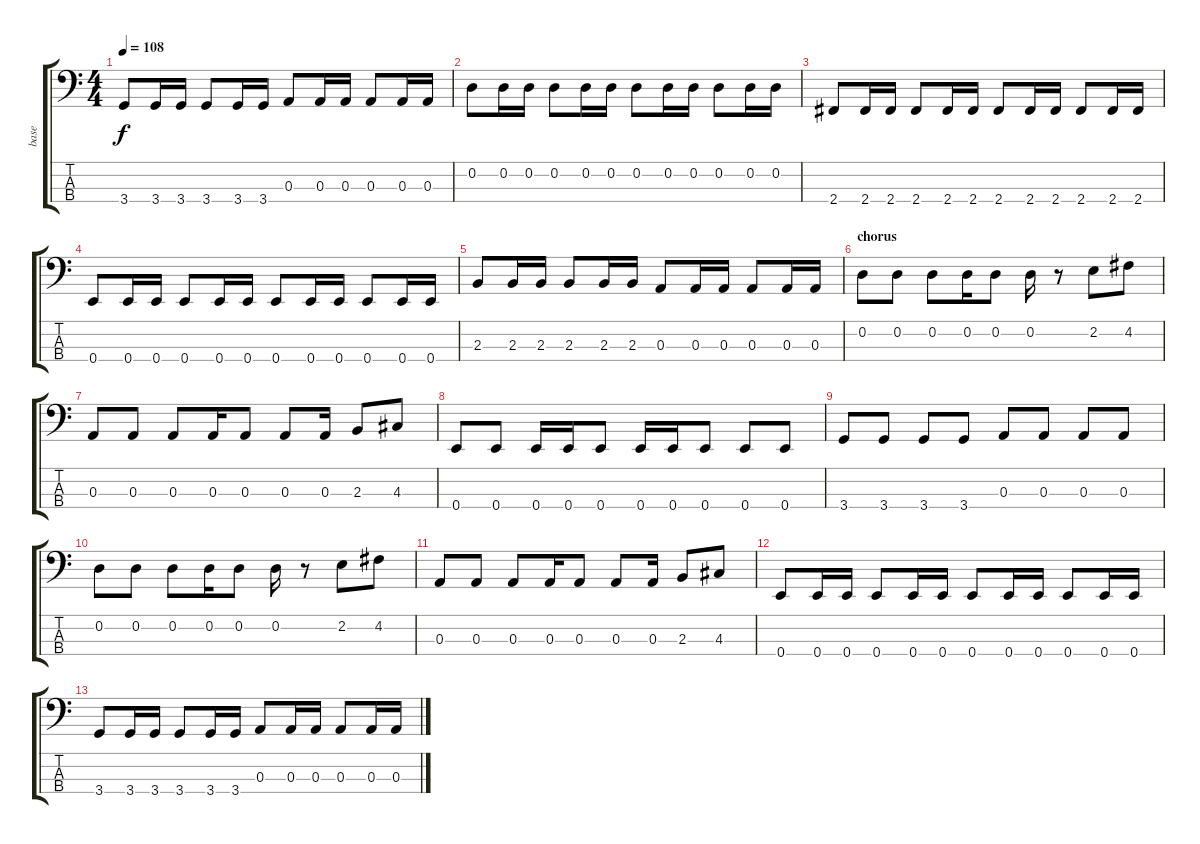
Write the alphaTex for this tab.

\track ("base" "base") {instrument electricbasspick}
\staff {score tabs}
\tuning (G2 D2 A1 E1) {hide}
\ts (4 4)
\tempo 108
\clef f4
\ks c
3.4.8{dy f} 3.4.16 3.4.16 3.4.8 3.4.16 3.4.16 0.3.8 0.3.16 0.3.16 0.3.8 0.3.16 0.3.16 |
0.2.8 0.2.16 0.2.16 0.2.8 0.2.16 0.2.16 0.2.8 0.2.16 0.2.16 0.2.8 0.2.16 0.2.16 |
2.4.8 2.4.16 2.4.16 2.4.8 2.4.16 2.4.16 2.4.8 2.4.16 2.4.16 2.4.8 2.4.16 2.4.16 |
0.4.8 0.4.16 0.4.16 0.4.8 0.4.16 0.4.16 0.4.8 0.4.16 0.4.16 0.4.8 0.4.16 0.4.16 |
2.3.8 2.3.16 2.3.16 2.3.8 2.3.16 2.3.16 0.3.8 0.3.16 0.3.16 0.3.8 0.3.16 0.3.16 |
\section ("" "chorus")
0.2.8 0.2.8 0.2.8 0.2.16 0.2.8 0.2.16 r.8 2.2.8 4.2.8 |
0.3.8 0.3.8 0.3.8 0.3.16 0.3.8 0.3.8 0.3.16 2.3.8 4.3.8 |
0.4.8 0.4.8 0.4.16 0.4.16 0.4.8 0.4.16 0.4.16 0.4.8 0.4.8 0.4.8 |
3.4.8 3.4.8 3.4.8 3.4.8 0.3.8 0.3.8 0.3.8 0.3.8 |
0.2.8 0.2.8 0.2.8 0.2.16 0.2.8 0.2.16 r.8 2.2.8 4.2.8 |
0.3.8 0.3.8 0.3.8 0.3.16 0.3.8 0.3.8 0.3.16 2.3.8 4.3.8 |
0.4.8 0.4.16 0.4.16 0.4.8 0.4.16 0.4.16 0.4.8 0.4.16 0.4.16 0.4.8 0.4.16 0.4.16 |
3.4.8 3.4.16 3.4.16 3.4.8 3.4.16 3.4.16 0.3.8 0.3.16 0.3.16 0.3.8 0.3.16 0.3.16
